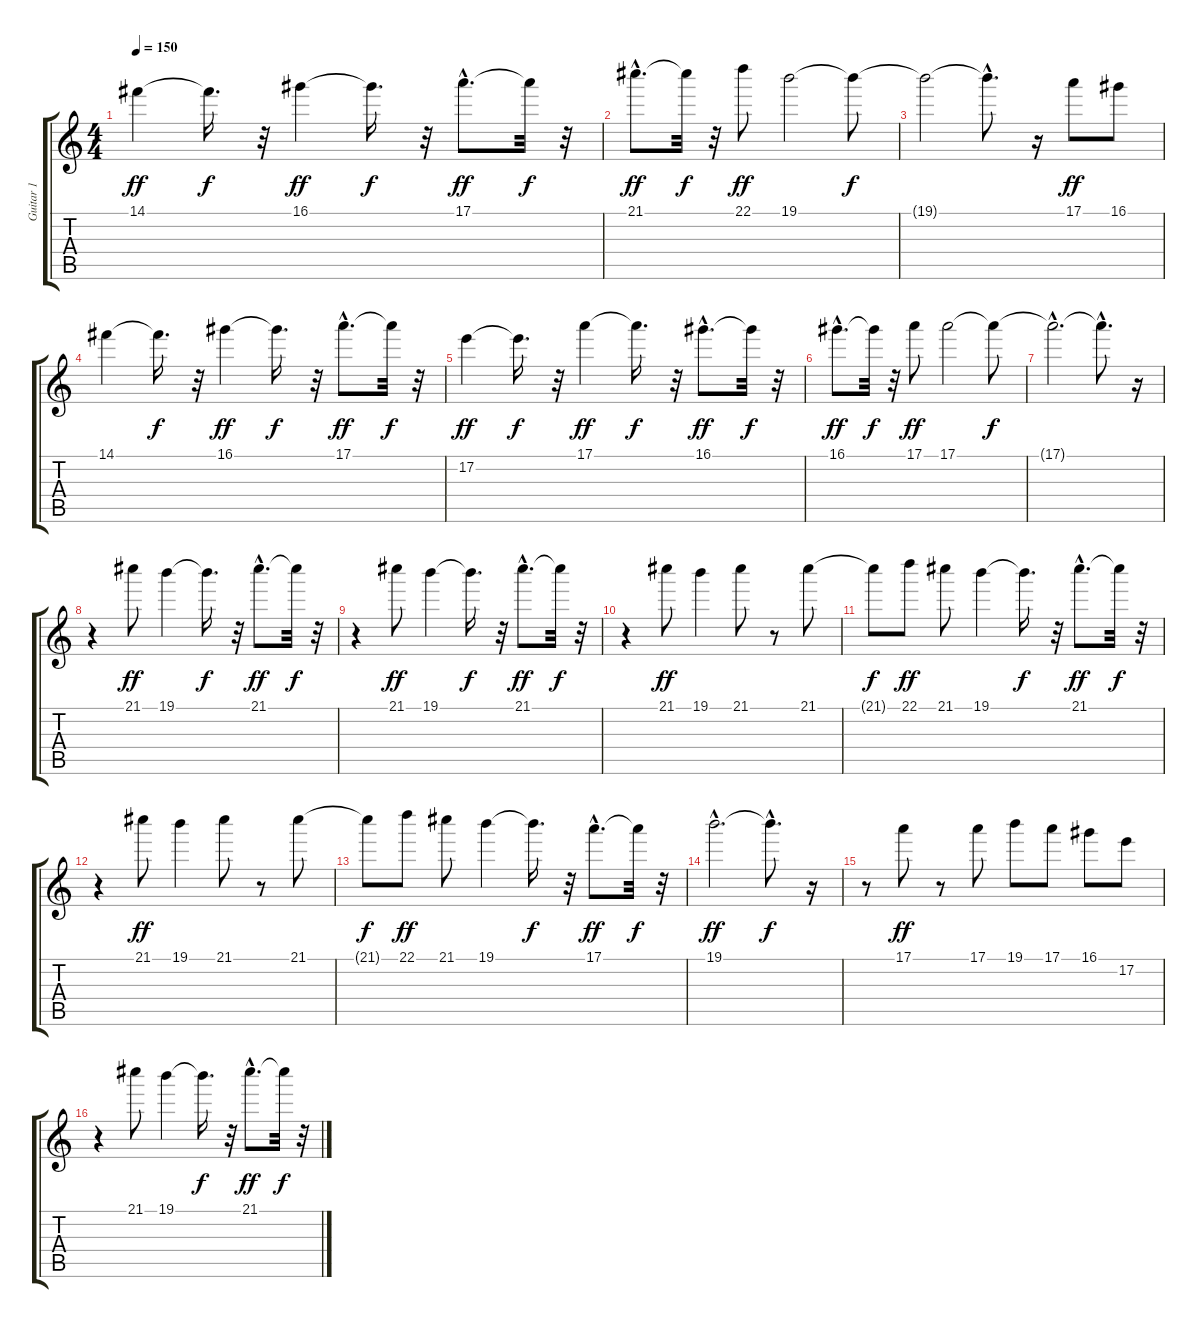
\track ("Guitar 1" "Guitar 1") {instrument electricguitarmuted}
\staff {score tabs}
\tuning (E4 B3 G3 D3 A2 E2) {hide}
\ts (4 4)
\tempo 150
\clef g2
\ks c
14.1.4{dy ff} 14.1{t}.16{d dy f} r.32 16.1.4{dy ff} 16.1{t}.16{d dy f} r.32 17.1{hac}.8{d dy ff} 17.1{t}.32{dy f} r.32 |
21.1{hac}.8{d dy ff} 21.1{t}.32{dy f} r.32 22.1.8{dy ff} 19.1.2 19.1{t}.8{dy f} |
19.1{t}.2 19.1{hac t}.8{d} r.16 17.1.8{dy ff} 16.1.8 |
14.1.4 14.1{t}.16{d dy f} r.32 16.1.4{dy ff} 16.1{t}.16{d dy f} r.32 17.1{hac}.8{d dy ff} 17.1{t}.32{dy f} r.32 |
17.2.4{dy ff} 17.2{t}.16{d dy f} r.32 17.1.4{dy ff} 17.1{t}.16{d dy f} r.32 16.1{hac}.8{d dy ff} 16.1{t}.32{dy f} r.32 |
16.1{hac}.8{d dy ff} 16.1{t}.32{dy f} r.32 17.1.8{dy ff} 17.1.2 17.1{t}.8{dy f} |
17.1{hac t}.2{d} 17.1{hac t}.8{d} r.16 |
r.4 21.1.8{dy ff} 19.1.4 19.1{t}.16{d dy f} r.32 21.1{hac}.8{d dy ff} 21.1{t}.32{dy f} r.32 |
r.4 21.1.8{dy ff} 19.1.4 19.1{t}.16{d dy f} r.32 21.1{hac}.8{d dy ff} 21.1{t}.32{dy f} r.32 |
r.4 21.1.8{dy ff} 19.1.4 21.1.8 r.8 21.1.8 |
21.1{t}.8{dy f} 22.1.8{dy ff} 21.1.8 19.1.4 19.1{t}.16{d dy f} r.32 21.1{hac}.8{d dy ff} 21.1{t}.32{dy f} r.32 |
r.4 21.1.8{dy ff} 19.1.4 21.1.8 r.8 21.1.8 |
21.1{t}.8{dy f} 22.1.8{dy ff} 21.1.8 19.1.4 19.1{t}.16{d dy f} r.32 17.1{hac}.8{d dy ff} 17.1{t}.32{dy f} r.32 |
19.1{hac}.2{d dy ff} 19.1{hac t}.8{d dy f} r.16 |
r.8 17.1.8{dy ff} r.8 17.1.8 19.1.8 17.1.8 16.1.8 17.2.8 |
r.4 21.1.8 19.1.4 19.1{t}.16{d dy f} r.32 21.1{hac}.8{d dy ff} 21.1{t}.32{dy f} r.32
